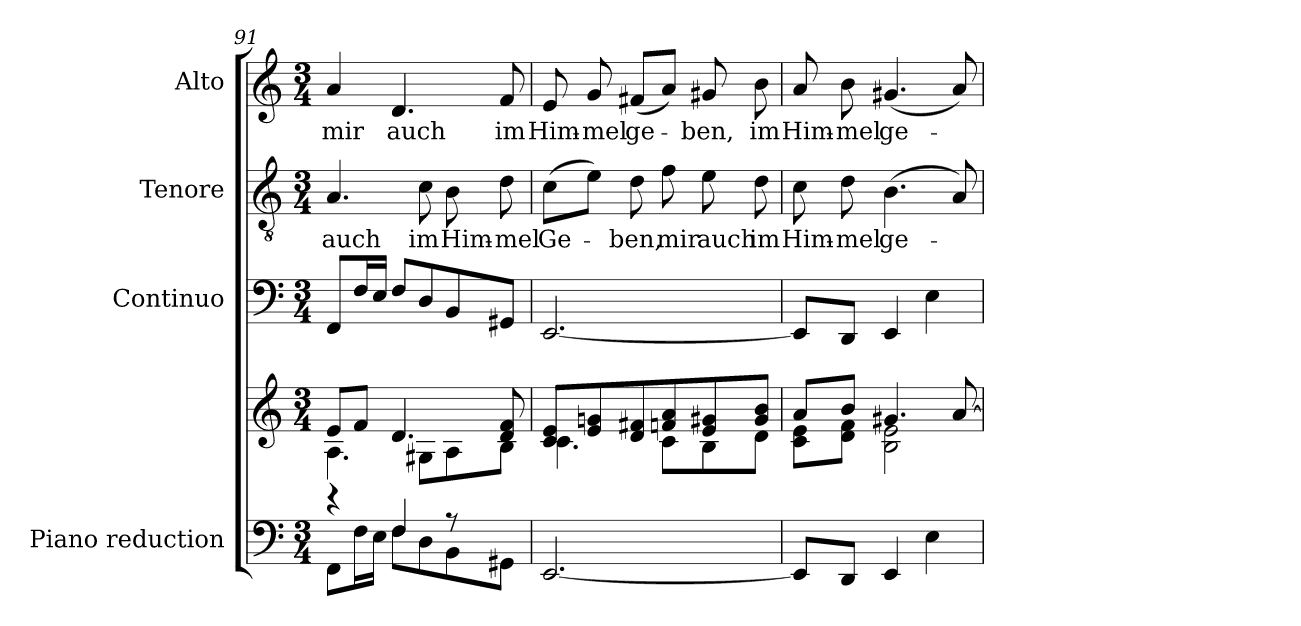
**kern	**kern	**kern	**kern	**text	**kern	**text
*part4	*part4	*part3	*part2	*part2	*part1	*part1
*staff5	*staff4	*staff3	*staff2	*staff2	*staff1	*staff1
*I"Piano reduction	*	*I"Continuo	*I"Tenore	*	*I"Alto	*
*I'Pno	*	*	*	*	*	*
*clefF4	*clefG2	*clefF4	*clefGv2	*	*clefG2	*
*k[]	*k[]	*k[]	*k[]	*	*k[]	*
*M3/4	*M3/4	*M3/4	*M3/4	*	*M3/4	*
=91	=91	=91	=91	=91	=91	=91
*^	*^	*	*	*	*	*
!	!	!	!	!	!	!LO:LY:b	!	!LO:LY:b
4r	8FF\L	8e/L	4.A\	8FF/L	4.A/	auch	4a/	mir
.	16F\L	8f/J	.	16F/L	.	.	.	.
.	16E\JJ	.	.	16E/JJ	.	.	.	.
!	!	!	!	!	!	!	!	!LO:LY:b
4F/	8F\L	4.d/	.	8F/L	.	.	4.d/	auch
!	!	!	!	!	!	!LO:LY:b	!	!
.	8D\	.	8G#X\L	8D/	8c\	im	.	.
!	!	!	!	!	!	!LO:LY:b	!	!
8r	8BB\	.	8A\	8BB/	8B\	Him-	.	.
!	!	!	!	!	!	!LO:LY:b	!	!LO:LY:b
8ryy	8GG#X\J	8d/ 8f/	8B\J	8GG#X/J	8d\	-mel	8f/	im
!!LO:LB:g=z
=92	=92	=92	=92	=92	=92	=92	=92	=92
!	!	!	!	!	!	!LO:LY:b	!	!LO:LY:b
*v	*v	*	*	*	*	*	*	*
[2.EE/	8c/ 8e/L	4.c\	[2.EE/	(>8c\L	Ge-	8e/	Him-
!	!	!	!	!	!	!	!LO:LY:b
.	8e/ 8gn/	.	.	8e\J)	.	8g/	-mel
!	!	!	!	!	!LO:LY:b	!	!LO:LY:b
.	8d/ 8f#X/	.	.	8d\	-ben,	(<8f#X/L	ge-
!	!	!	!	!	!LO:LY:b	!	!
.	8fn/ 8a/	8c\L	.	8f\	mir	8a/J)	.
!	!	!	!	!	!LO:LY:b	!	!LO:LY:b
.	8e/ 8g#X/	8B\	.	8e\	auch	8g#X/	-ben,
!	!	!	!	!	!LO:LY:b	!	!LO:LY:b
.	8g#/ 8b/J	8d\J	.	8d\	im	8b\	im
=93	=93	=93	=93	=93	=93	=93	=93
!	!	!	!	!	!LO:LY:b	!	!LO:LY:b
8EE/L]	8a/L	8c\ 8e\L	8EE/L]	8c\	Him-	8a/	Him-
!	!	!	!	!	!LO:LY:b	!	!LO:LY:b
8DD/J	8b/J	8d\ 8f\J	8DD/J	8d\	-mel	8b\	-mel
!	!	!	!	!	!LO:LY:b	!	!LO:LY:b
4EE/	4.g#X/	2B\ 2e\	4EE/	(>4.B\	ge-	(<4.g#X/	ge-
4E\	.	.	4E\	.	.	.	.
.	[8a/	.	.	8A/)	.	8a/)	.
*	*v	*v	*	*	*	*	*
=	=	=	=	=	=	=
*-	*-	*-	*-	*-	*-	*-
